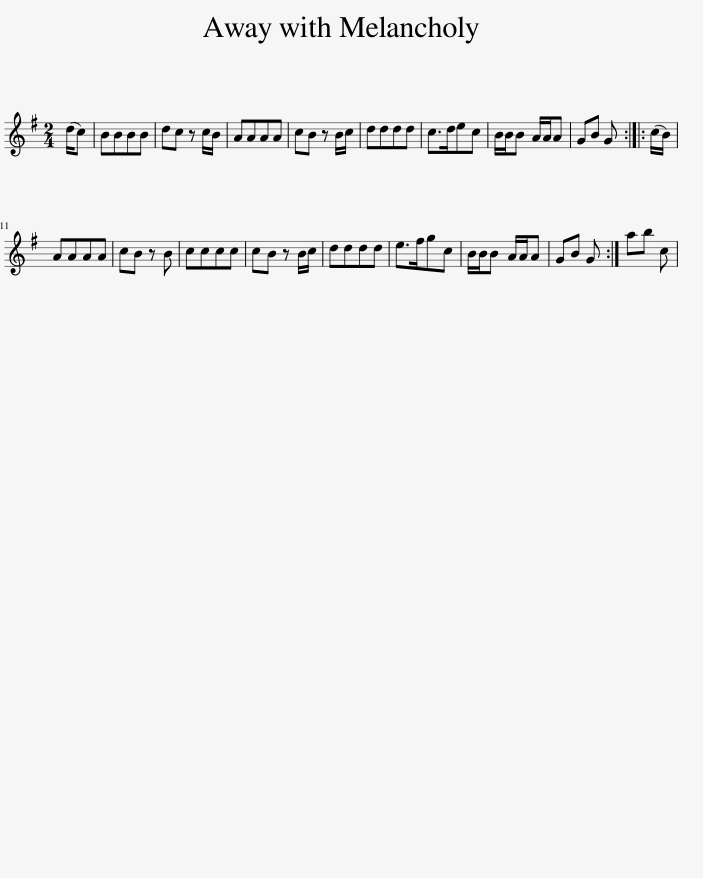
X:1
L:1/8
M:2/4
I:linebreak $
K:G
V:1 treble
V:1
 (d/c) | BBBB | dc z c/B/ | AAAA | cB z B/c/ | %5
 dddd | c>dec | B/B/B A/A/A | GB G :: (c/B/) |$ %10
 AAAA | cB z B | cccc | cB z B/c/ | dddd | %15
 e>fgc | B/B/B A/A/A | GB G :| ab c | %19
